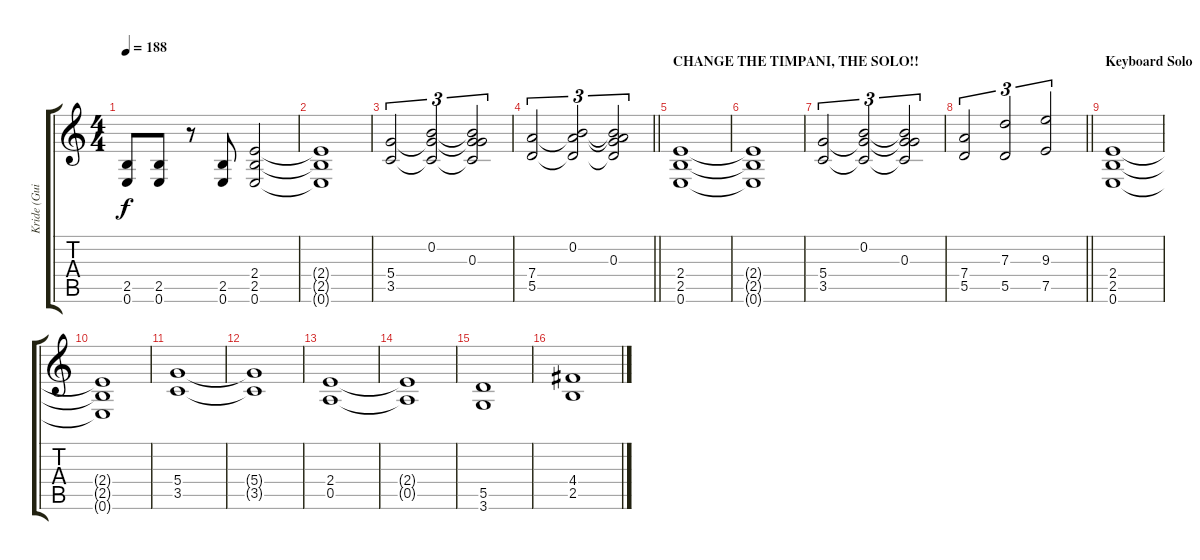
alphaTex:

\track ("Kride (Guitar II)" "Kride (Gui") {instrument distortionguitar}
\staff {score tabs}
\tuning (E4 B3 G3 D3 A2 E2) {hide}
\ts (4 4)
\tempo 188
\clef g2
\ks c
(2.5 0.6).8{dy f} (2.5 0.6).8 r.8 (2.5 0.6).8 (2.4 2.5 0.6).2 |
(2.4{t} 2.5{t} 0.6{t}).1 |
(5.4 3.5).2{tu (3 2)} (0.2 5.4{t} 3.5{t}).2{tu (3 2)} (0.2{t} 0.3 5.4{t} 3.5{t}).2{tu (3 2)} |
\barLineRight lightlight
(7.4 5.5).2{tu (3 2)} (0.2 7.4{t} 5.5{t}).2{tu (3 2)} (0.2{t} 0.3 7.4{t} 5.5{t}).2{tu (3 2)} |
\section ("" "CHANGE THE TIMPANI, THE SOLO!!")
(2.4 2.5 0.6).1 |
(2.4{t} 2.5{t} 0.6{t}).1 |
(5.4 3.5).2{tu (3 2)} (0.2 5.4{t} 3.5{t}).2{tu (3 2)} (0.2{t} 0.3 5.4{t} 3.5{t}).2{tu (3 2)} |
\barLineRight lightlight
(7.4 5.5).2{tu (3 2)} (7.3 5.5).2{tu (3 2)} (9.3 7.5).2{tu (3 2)} |
\section ("" "Keyboard Solo")
(2.4 2.5 0.6).1{volume 12} |
(2.4{t} 2.5{t} 0.6{t}).1 |
(5.4 3.5).1 |
(5.4{t} 3.5{t}).1 |
(2.4 0.5).1 |
(2.4{t} 0.5{t}).1 |
(5.5 3.6).1 |
(4.4 2.5).1
